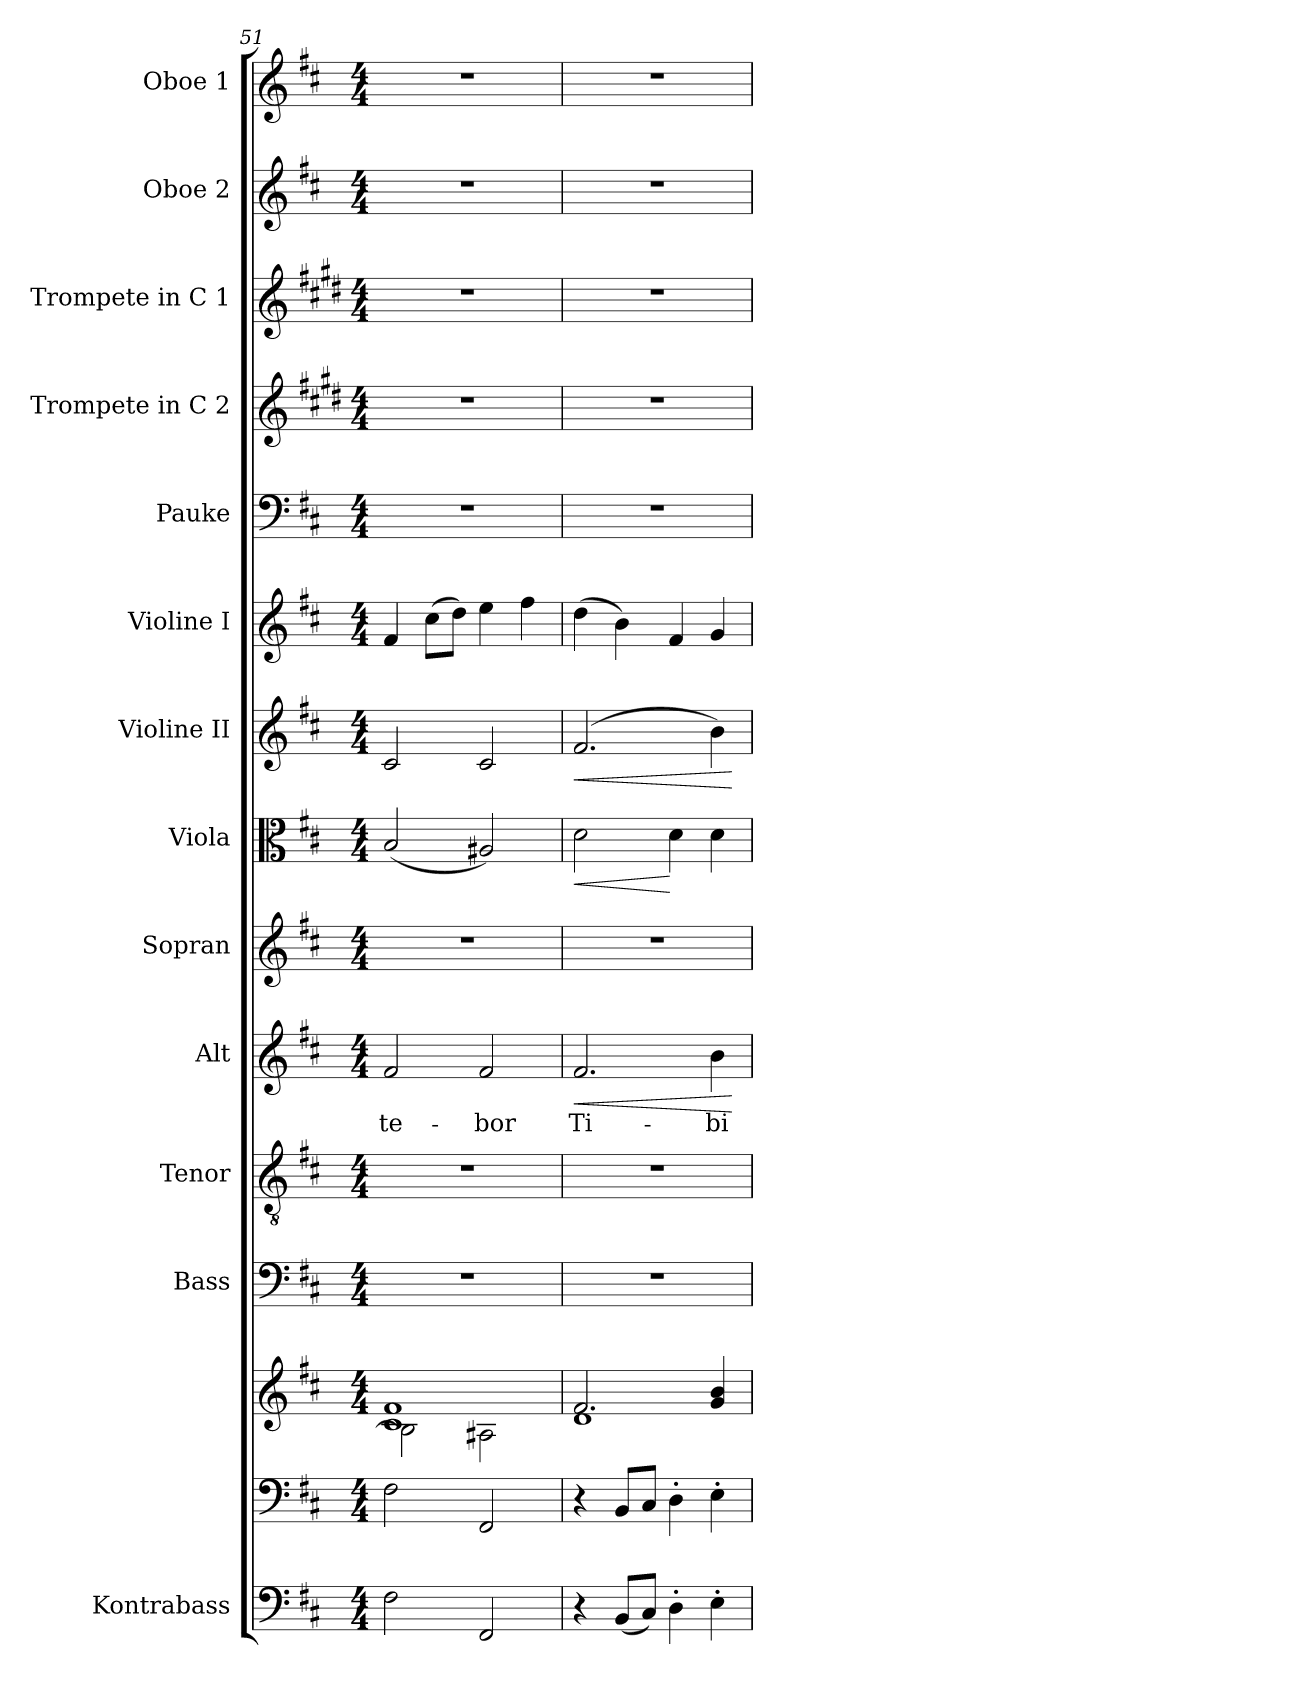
**kern	**kern	**kern	**kern	**kern	**kern	**text	**dynam	**kern	**kern	**dynam	**kern	**dynam	**kern	**kern	**kern	**kern	**kern	**kern
*part14	*part13	*part13	*part12	*part11	*part10	*part10	*part10	*part9	*part8	*part8	*part7	*part7	*part6	*part5	*part4	*part3	*part2	*part1
*staff15	*staff14	*staff13	*staff12	*staff11	*staff10	*staff10	*staff10	*staff9	*staff8	*staff8	*staff7	*staff7	*staff6	*staff5	*staff4	*staff3	*staff2	*staff1
*I"Kontrabass	*	*	*I"Bass	*I"Tenor	*I"Alt	*	*	*I"Sopran	*I"Viola	*	*I"Violine II	*	*I"Violine I	*I"Pauke	*I"Trompete in C 2	*I"Trompete in C 1	*I"Oboe 2	*I"Oboe 1
*I'Kb.	*	*	*I'B	*I'T	*I'A	*	*	*I'S	*I'Vla.	*	*I'Vl. II	*	*I'Vl. I	*I'Pk.	*	*	*I'Ob. 2	*I'Ob. 1
*clefF4	*clefF4	*clefG2	*clefF4	*clefGv2	*clefG2	*	*	*clefG2	*clefC3	*	*clefG2	*	*clefG2	*clefF4	*clefG2	*clefG2	*clefG2	*clefG2
*ITrd7c12	*	*	*	*	*	*	*	*	*	*	*	*	*	*	*ITrd1c2	*ITrd1c2	*	*
*k[f#c#]	*k[f#c#]	*k[f#c#]	*k[f#c#]	*k[f#c#]	*k[f#c#]	*	*	*k[f#c#]	*k[f#c#]	*	*k[f#c#]	*	*k[f#c#]	*k[f#c#]	*k[f#c#]	*k[f#c#]	*k[f#c#]	*k[f#c#]
*D:	*D:	*D:	*D:	*D:	*D:	*	*	*D:	*D:	*	*D:	*	*D:	*D:	*D:	*D:	*D:	*D:
*M4/4	*M4/4	*M4/4	*M4/4	*M4/4	*M4/4	*	*	*M4/4	*M4/4	*	*M4/4	*	*M4/4	*M4/4	*M4/4	*M4/4	*M4/4	*M4/4
=51	=51	=51	=51	=51	=51	=51	=51	=51	=51	=51	=51	=51	=51	=51	=51	=51	=51	=51
*	*	*^	*	*	*	*	*	*	*	*	*	*	*	*	*	*	*	*
!	!	!	!	!	!	!	!LO:LY:b	!	!	!	!	!	!	!	!	!	!	!	!
2FF#\	2F#\	1c# 1f#	2B\]	1r	1r	2f#/	-te-	.	1r	(<2B/	.	2c#/	.	4f#/	1r	1r	1r	1r	1r
.	.	.	.	.	.	.	.	.	.	.	.	.	.	(>8cc#\L	.	.	.	.	.
.	.	.	.	.	.	.	.	.	.	.	.	.	.	8dd\J)	.	.	.	.	.
!	!	!	!	!	!	!	!LO:LY:b	!	!	!	!	!	!	!	!	!	!	!	!
2FFF#/	2FF#/	.	2A#X\	.	.	2f#/	-bor	.	.	2A#X/)	.	2c#/	.	4ee\	.	.	.	.	.
.	.	.	.	.	.	.	.	.	.	.	.	.	.	4ff#\	.	.	.	.	.
=52	=52	=52	=52	=52	=52	=52	=52	=52	=52	=52	=52	=52	=52	=52	=52	=52	=52	=52	=52
!	!	!	!	!	!	!	!LO:LY:b	!LO:HP:b	!	!	!LO:HP:b	!	!LO:HP:b	!	!	!	!	!	!
4r	4r	2.f#/	1d	1r	1r	2.f#/	Ti-	<	1r	2d\	<	(2.f#/	<	(>4dd\	1r	1r	1r	1r	1r
(<8BBB/L	8BB/L	.	.	.	.	.	.	.	.	.	.	.	.	4b\)	.	.	.	.	.
8CC#/J)	8C#/J	.	.	.	.	.	.	.	.	.	.	.	.	.	.	.	.	.	.
4DD'>\	4D'>\	.	.	.	.	.	.	.	.	4d\	[	.	.	4f#/	.	.	.	.	.
!	!	!	!	!	!	!	!LO:LY:b	!	!	!	!	!	!	!	!	!	!	!	!
4EE'>\	4E'>\	4g/ 4b/	.	.	.	4b\	-bi	.	.	4d\	.	4b\)	.	4g/	.	.	.	.	.
*	*	*v	*v	*	*	*	*	*	*	*	*	*	*	*	*	*	*	*	*
.	.	.	.	.	.	.	[	.	.	.	.	[	.	.	.	.	.	.
=	=	=	=	=	=	=	=	=	=	=	=	=	=	=	=	=	=	=
*-	*-	*-	*-	*-	*-	*-	*-	*-	*-	*-	*-	*-	*-	*-	*-	*-	*-	*-
